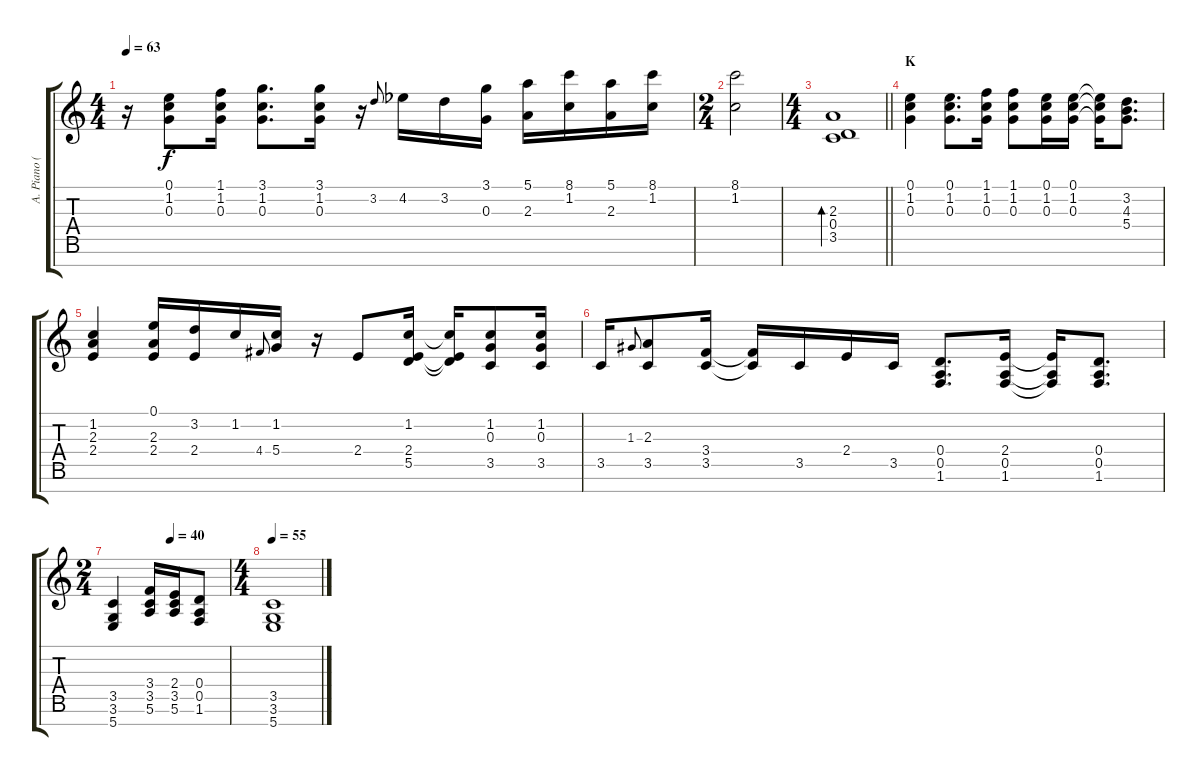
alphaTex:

\track ("A. Piano (Right Hand)" "A. Piano (") {instrument acousticgrandpiano}
\staff {score tabs}
\tuning (E5 B4 G4 D4 A3 E3 B2) {hide}
\ts (4 4)
\tempo 63
\clef g2
\ks c
r.16{dy f} (0.1 1.2 0.3).8 (1.1 1.2 0.3).16 (3.1 1.2 0.3).8{d} (3.1 1.2 0.3).16 r.16 3.2.8{gr onbeat} 4.2{acc b}.16 3.2.16 (3.1 0.3).16 (5.1 2.3).16 (8.1 1.2).16 (5.1 2.3).16 (8.1 1.2).16 |
\ts (2 4)
(8.1 1.2).2 |
\ts (4 4)
\barLineRight lightlight
(2.3 0.4 3.5).1{bd 120} |
\section ("" "K")
(0.1 1.2 0.3).4 (0.1 1.2 0.3).8{d} (1.1 1.2 0.3).16 (1.1 1.2 0.3).8 (0.1 1.2 0.3).16 (0.1 1.2 0.3).16 (0.1{t} 1.2{t} 0.3{t}).16 (3.2 4.3 5.4).8{d} |
(1.2 2.3 2.4).4 (0.1 2.3 2.4).16 (3.2 2.4).16 1.2.16 4.4.8{gr onbeat} (1.2 5.4).16 r.16 2.4.8 (1.2 2.4 5.5).16 (1.2{t} 2.4{t} 5.5{t}).16 (1.2 0.3 3.5).8 (1.2 0.3 3.5).16 |
3.5.16 1.3.8{gr onbeat} (2.3 3.5).8 (3.4 3.5).16 (3.4{t} 3.5{t}).16 3.5.16 2.4.16 3.5.16 (0.4 0.5 1.6).8{d} (2.4 0.5 1.6).16 (2.4{t} 0.5{t} 1.6{t}).16 (0.4 0.5 1.6).8{d} |
\ts (2 4)
\tempo (40 0.5)
(3.5 3.6 5.7).4 (3.4 3.5 5.6).16 (2.4 3.5 5.6).16 (0.4 0.5 1.6).8 |
\ts (4 4)
\tempo 55
(3.5 3.6 5.7).1
